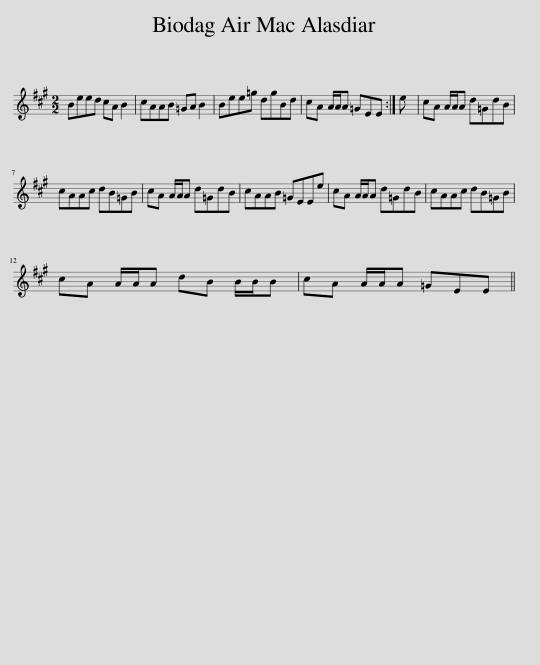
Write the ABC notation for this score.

X:1
L:1/8
M:2/2
I:linebreak $
K:A
V:1 treble
V:1
 Beed cA B2 | cAAB =GA B2 | Bee=g dgBd | cA A/A/A =GEE :| e | %5
 cA A/A/A d=GdB |$ cAAc dB=GB | cA A/A/A d=GdB | cAAB =GEEe | cA A/A/A d=GdB | %10
 cAAc dB=GB |$ cA A/A/A dB B/B/B | cA A/A/A =GEE || %13
